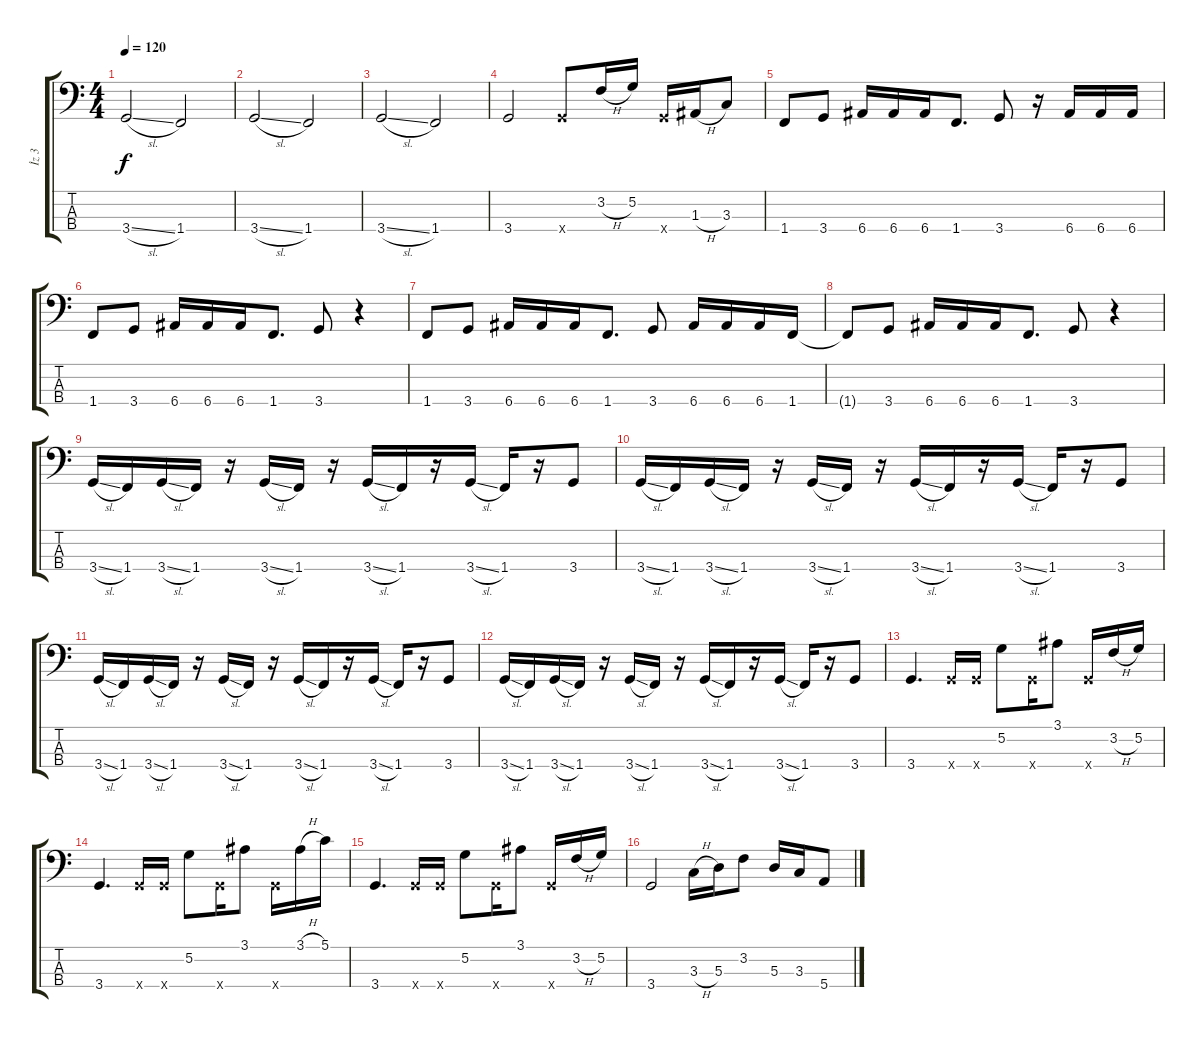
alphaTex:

\track ("İz 3" "İz 3") {instrument slapbass1}
\staff {score tabs}
\tuning (G2 D2 A1 E1) {hide}
\ts (4 4)
\tempo 120
\clef f4
\ks c
3.4{sl}.2{dy f} 1.4.2 |
3.4{sl}.2 1.4.2 |
3.4{sl}.2 1.4.2 |
3.4.2 3.4{x}.8 3.2{h}.16 5.2.16 3.4{x}.16 1.3{h}.16 3.3.8 |
1.4.8{instrument electricbassfinger} 3.4.8 6.4.16 6.4.16 6.4.16 1.4.8{d} 3.4.8 r.16 6.4.16 6.4.16 6.4.16 |
1.4.8 3.4.8 6.4.16 6.4.16 6.4.16 1.4.8{d} 3.4.8 r.4 |
1.4.8 3.4.8 6.4.16 6.4.16 6.4.16 1.4.8{d} 3.4.8 6.4.16 6.4.16 6.4.16 1.4.16 |
1.4{t}.8 3.4.8 6.4.16 6.4.16 6.4.16 1.4.8{d} 3.4.8 r.4 |
3.4{sl}.16 1.4.16 3.4{sl}.16 1.4.16 r.16 3.4{sl}.16 1.4.16 r.16 3.4{sl}.16 1.4.16 r.16 3.4{sl}.16 1.4.16 r.16 3.4.8 |
3.4{sl}.16 1.4.16 3.4{sl}.16 1.4.16 r.16 3.4{sl}.16 1.4.16 r.16 3.4{sl}.16 1.4.16 r.16 3.4{sl}.16 1.4.16 r.16 3.4.8 |
3.4{sl}.16 1.4.16 3.4{sl}.16 1.4.16 r.16 3.4{sl}.16 1.4.16 r.16 3.4{sl}.16 1.4.16 r.16 3.4{sl}.16 1.4.16 r.16 3.4.8 |
3.4{sl}.16 1.4.16 3.4{sl}.16 1.4.16 r.16 3.4{sl}.16 1.4.16 r.16 3.4{sl}.16 1.4.16 r.16 3.4{sl}.16 1.4.16 r.16 3.4.8 |
3.4.4{d instrument slapbass1} 3.4{x}.16 3.4{x}.16 5.2.8 3.4{x}.16 3.1.8 3.4{x}.16 3.2{h}.16 5.2.16 |
3.4.4{d} 3.4{x}.16 3.4{x}.16 5.2.8 3.4{x}.16 3.1.8 3.4{x}.16 3.1{h}.16 5.1.16 |
3.4.4{d} 3.4{x}.16 3.4{x}.16 5.2.8 3.4{x}.16 3.1.8 3.4{x}.16 3.2{h}.16 5.2.16 |
3.4.2 3.3{h}.16{instrument electricbassfinger} 5.3.16 3.2.8 5.3.16 3.3.16 5.4.8
